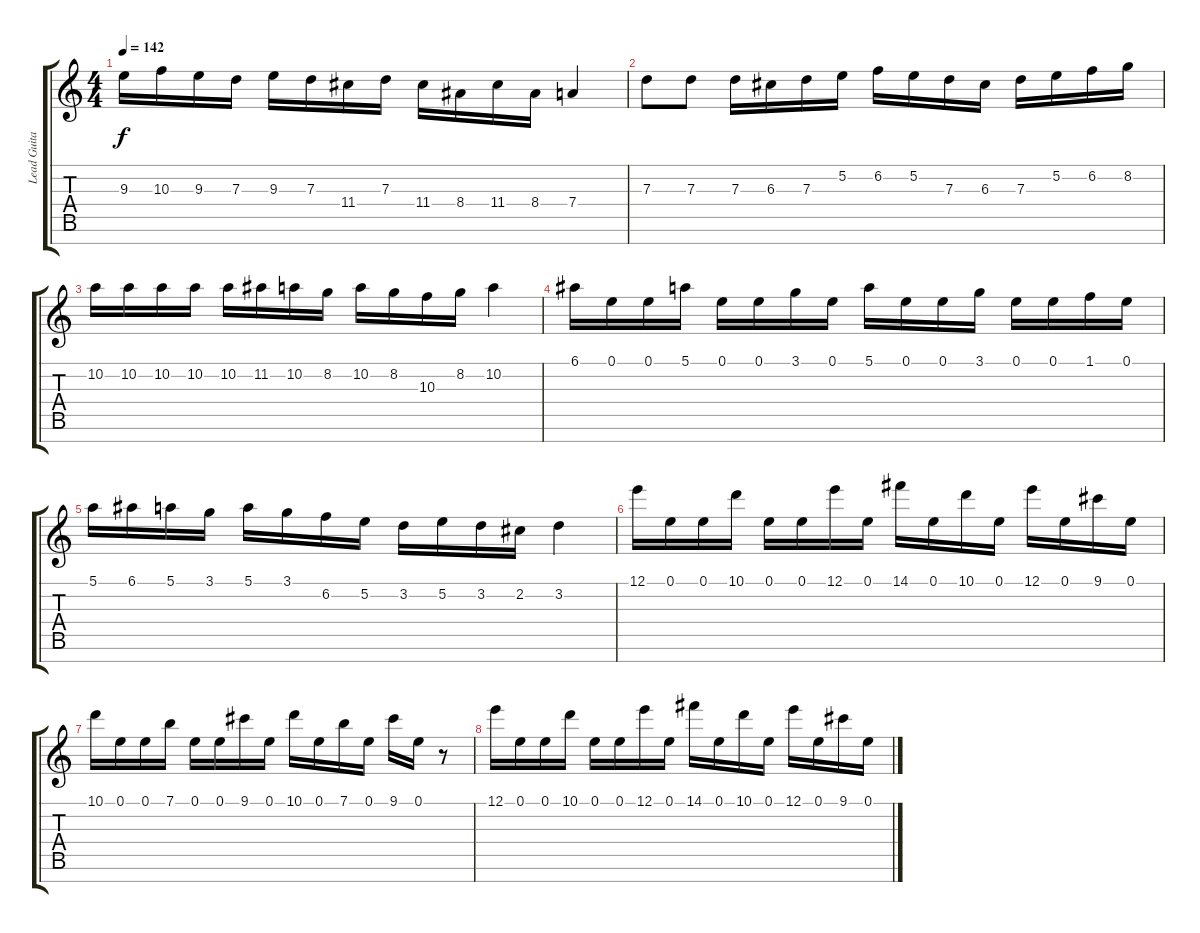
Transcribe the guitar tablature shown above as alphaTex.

\track ("Lead Guitar" "Lead Guita") {instrument distortionguitar}
\staff {score tabs}
\tuning (E4 B3 G3 D3 A2 E2 B1) {hide}
\ts (4 4)
\tempo 142
\clef g2
\ks c
9.3.16{dy f} 10.3.16 9.3.16 7.3.16 9.3.16 7.3.16 11.4.16 7.3.16 11.4.16 8.4.16 11.4.16 8.4.16 7.4.4 |
7.3.8 7.3.8 7.3.16 6.3.16 7.3.16 5.2.16 6.2.16 5.2.16 7.3.16 6.3.16 7.3.16 5.2.16 6.2.16 8.2.16 |
10.2.16 10.2.16 10.2.16 10.2.16 10.2.16 11.2.16 10.2.16 8.2.16 10.2.16 8.2.16 10.3.16 8.2.16 10.2.4 |
6.1.16 0.1.16 0.1.16 5.1.16 0.1.16 0.1.16 3.1.16 0.1.16 5.1.16 0.1.16 0.1.16 3.1.16 0.1.16 0.1.16 1.1.16 0.1.16 |
5.1.16 6.1.16 5.1.16 3.1.16 5.1.16 3.1.16 6.2.16 5.2.16 3.2.16 5.2.16 3.2.16 2.2.16 3.2.4 |
12.1.16 0.1.16 0.1.16 10.1.16 0.1.16 0.1.16 12.1.16 0.1.16 14.1.16 0.1.16 10.1.16 0.1.16 12.1.16 0.1.16 9.1.16 0.1.16 |
10.1.16 0.1.16 0.1.16 7.1.16 0.1.16 0.1.16 9.1.16 0.1.16 10.1.16 0.1.16 7.1.16 0.1.16 9.1.16 0.1.16 r.8 |
12.1.16 0.1.16 0.1.16 10.1.16 0.1.16 0.1.16 12.1.16 0.1.16 14.1.16 0.1.16 10.1.16 0.1.16 12.1.16 0.1.16 9.1.16 0.1.16
